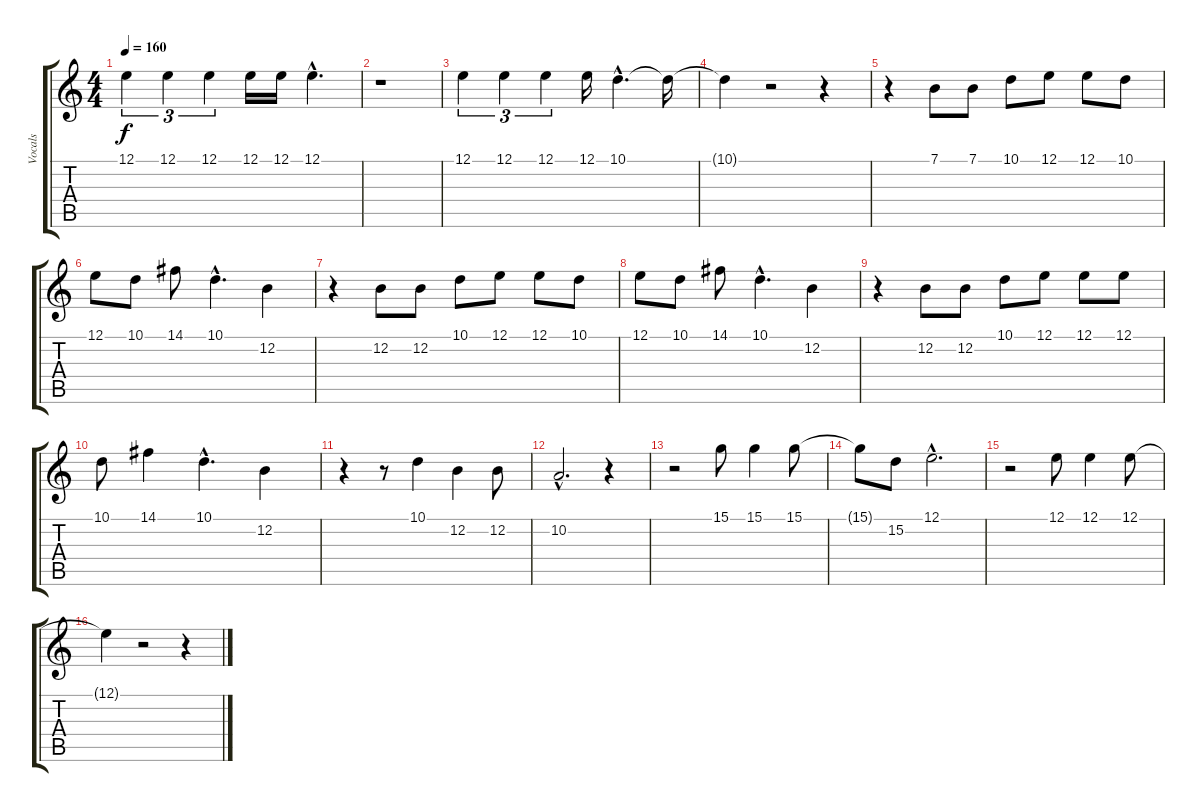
\track ("Vocals" "Vocals") {instrument lead1square}
\staff {score tabs}
\tuning (E4 B3 G3 D3 A2 E2) {hide}
\ts (4 4)
\tempo 160
\clef g2
\ks c
12.1.4{tu (3 2) dy f} 12.1.4{tu (3 2)} 12.1.4{tu (3 2)} 12.1.16 12.1.16 12.1{hac}.4{d} |
r.1 |
12.1.4{tu (3 2)} 12.1.4{tu (3 2)} 12.1.4{tu (3 2)} 12.1.16 10.1{hac}.4{d} 10.1{t}.16 |
10.1{t}.4 r.2 r.4 |
r.4 7.1.8 7.1.8 10.1.8 12.1.8 12.1.8 10.1.8 |
12.1.8 10.1.8 14.1.8 10.1{hac}.4{d} 12.2.4 |
r.4 12.2.8 12.2.8 10.1.8 12.1.8 12.1.8 10.1.8 |
12.1.8 10.1.8 14.1.8 10.1{hac}.4{d} 12.2.4 |
r.4 12.2.8 12.2.8 10.1.8 12.1.8 12.1.8 12.1.8 |
10.1.8 14.1.4 10.1{hac}.4{d} 12.2.4 |
r.4 r.8 10.1.4 12.2.4 12.2.8 |
10.2{hac}.2{d} r.4 |
r.2 15.1.8 15.1.4 15.1.8 |
15.1{t}.8 15.2.8 12.1{hac}.2{d} |
r.2 12.1.8 12.1.4 12.1.8 |
12.1{t}.4 r.2 r.4
